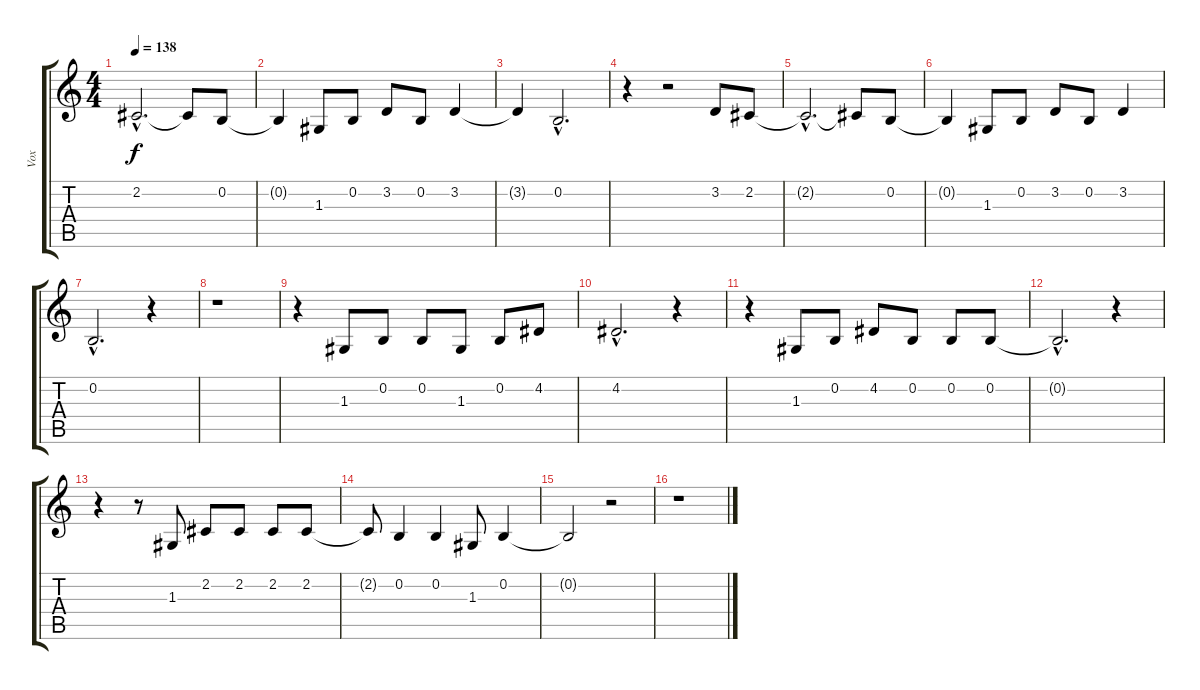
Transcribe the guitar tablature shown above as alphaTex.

\track ("Vox" "Vox") {instrument drawbarorgan}
\staff {score tabs}
\tuning (E4 B3 G3 D3 A2 E2) {hide}
\ts (4 4)
\tempo 138
\clef g2
\ks c
2.2{hac t}.2{d dy f} 2.2{t}.8 0.2.8 |
0.2{t}.4 1.3.8 0.2.8 3.2.8 0.2.8 3.2.4 |
3.2{t}.4 0.2{hac}.2{d} |
r.4 r.2 3.2.8 2.2.8 |
2.2{hac t}.2{d} 2.2{t}.8 0.2.8 |
0.2{t}.4 1.3.8 0.2.8 3.2.8 0.2.8 3.2.4 |
0.2{hac}.2{d} r.4 |
r.1 |
r.4 1.3.8 0.2.8 0.2.8 1.3.8 0.2.8 4.2.8 |
4.2{hac}.2{d} r.4 |
r.4 1.3.8 0.2.8 4.2.8 0.2.8 0.2.8 0.2.8 |
0.2{hac t}.2{d} r.4 |
r.4 r.8 1.3.8 2.2.8 2.2.8 2.2.8 2.2.8 |
2.2{t}.8 0.2.4 0.2.4 1.3.8 0.2.4 |
0.2{t}.2 r.2 |
r.1
